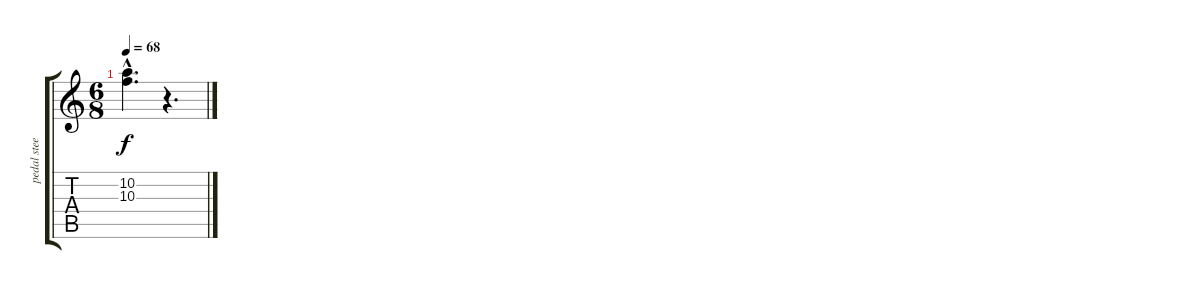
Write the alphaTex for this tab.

\track ("pedal steel" "pedal stee") {instrument banjo}
\staff {score tabs}
\tuning (E4 B3 G3 D3 A2 E2) {hide}
\displaytranspose 12
\ts (6 8)
\tempo 68
\clef g2
\ks c
(10.2{hac t} 10.3{hac t}).4{d dy f} r.4{d}
